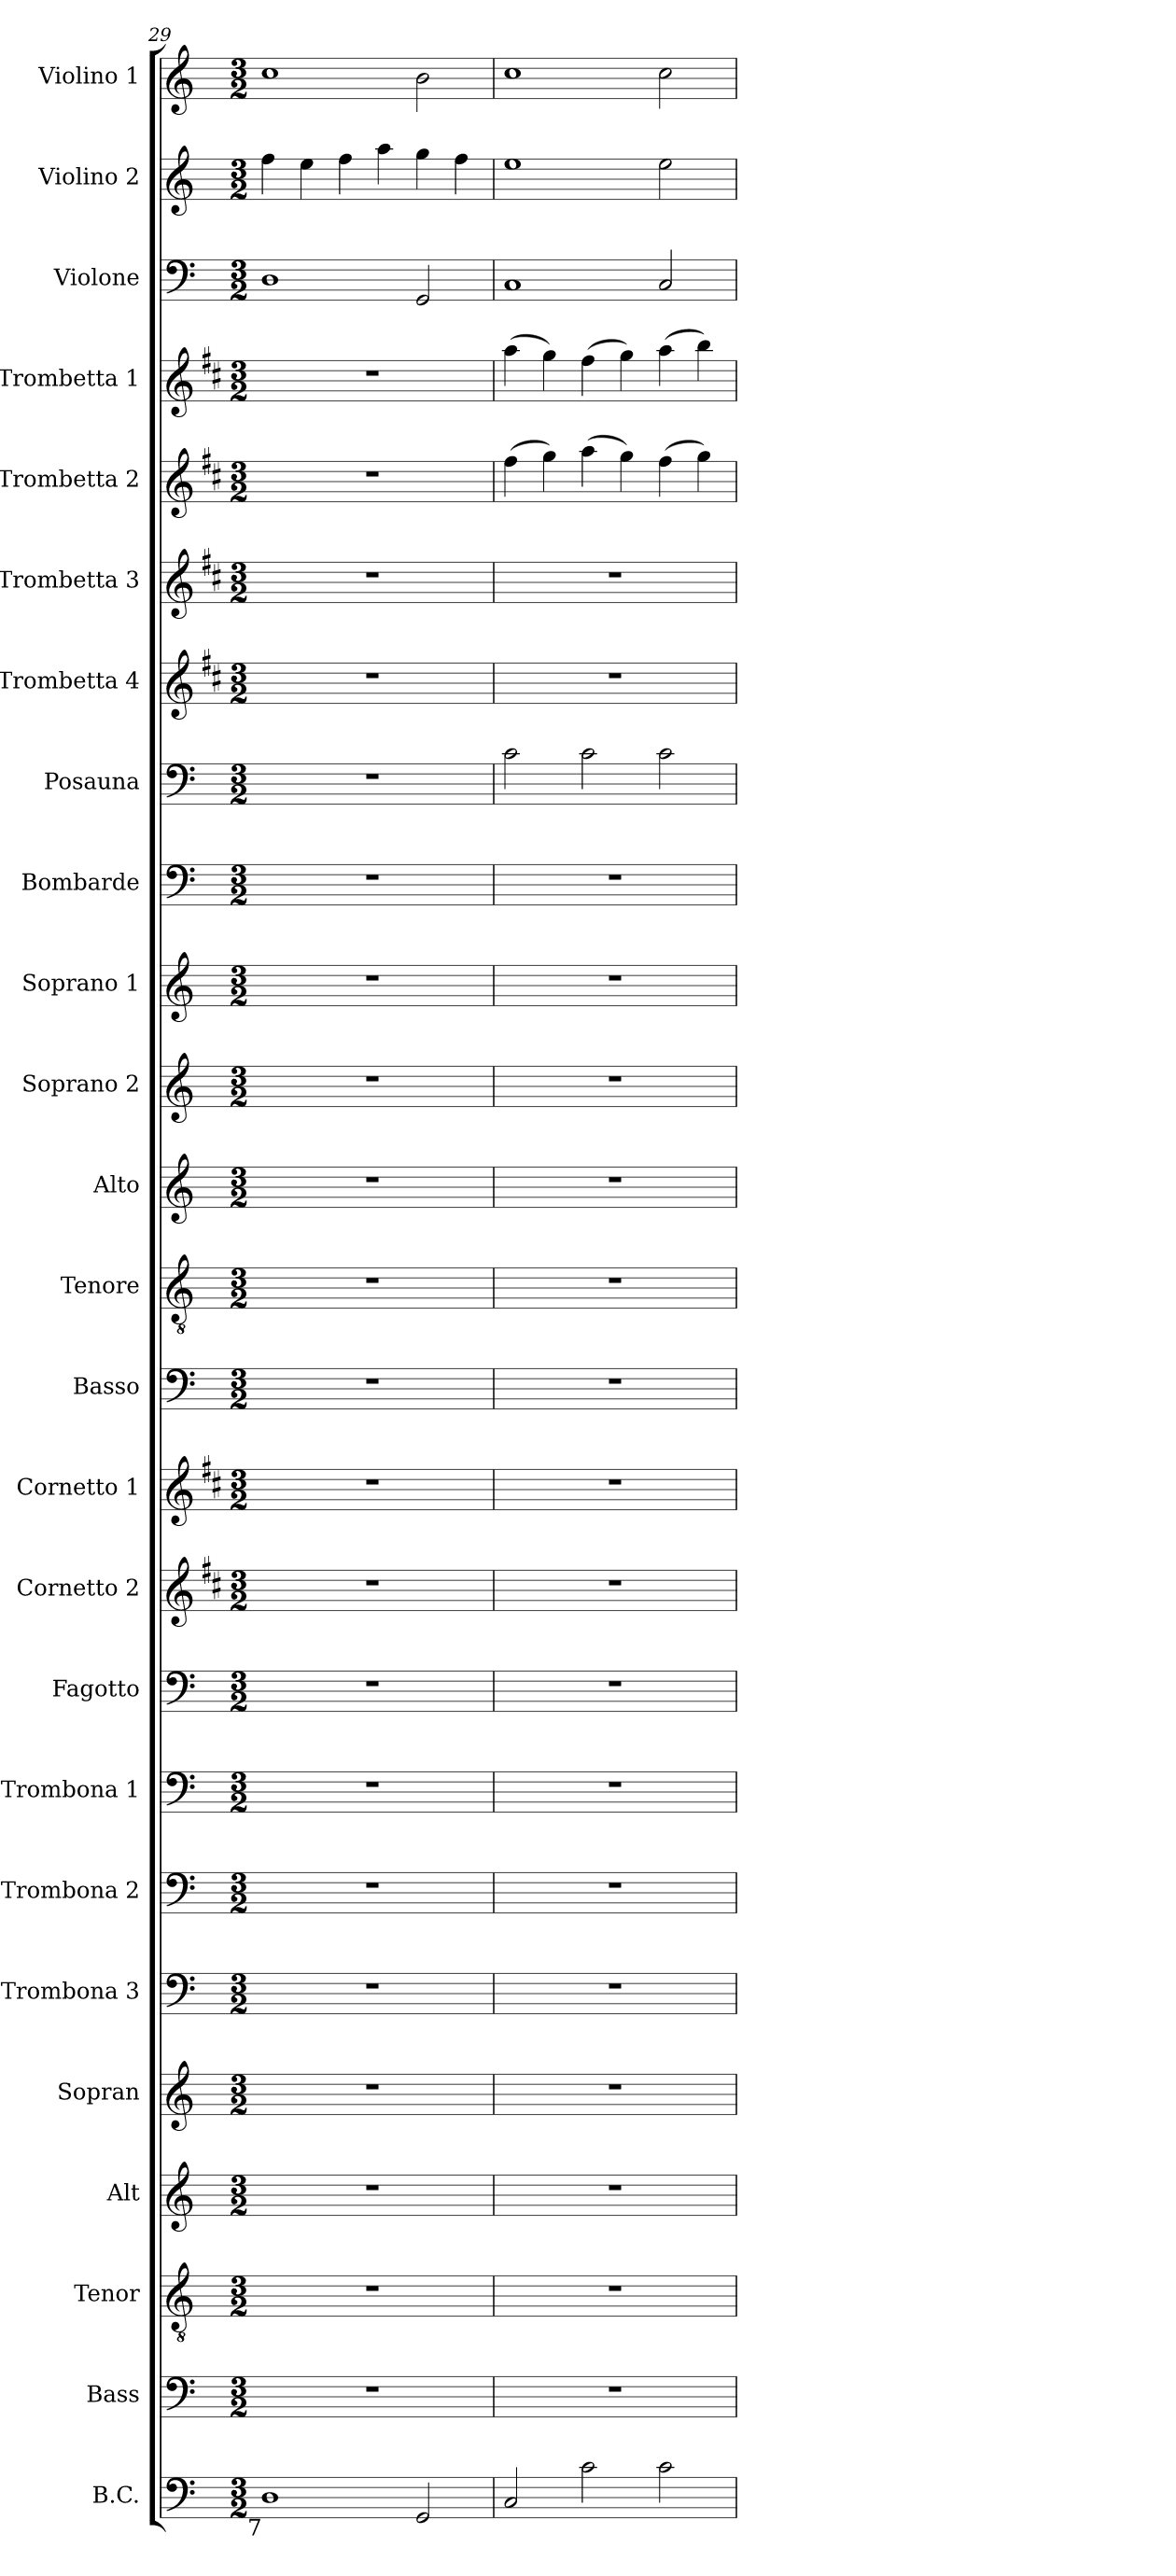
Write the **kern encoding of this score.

**kern	**kern	**kern	**kern	**kern	**kern	**kern	**kern	**kern	**kern	**kern	**kern	**kern	**kern	**kern	**kern	**kern	**kern	**kern	**kern	**kern	**kern	**kern	**kern	**kern
*part25	*part24	*part23	*part22	*part21	*part20	*part19	*part18	*part17	*part16	*part15	*part14	*part13	*part12	*part11	*part10	*part9	*part8	*part7	*part6	*part5	*part4	*part3	*part2	*part1
*staff25	*staff24	*staff23	*staff22	*staff21	*staff20	*staff19	*staff18	*staff17	*staff16	*staff15	*staff14	*staff13	*staff12	*staff11	*staff10	*staff9	*staff8	*staff7	*staff6	*staff5	*staff4	*staff3	*staff2	*staff1
*I"B.C.	*I"Bass	*I"Tenor	*I"Alt	*I"Sopran	*I"Trombona 3	*I"Trombona 2	*I"Trombona 1	*I"Fagotto	*I"Cornetto 2	*I"Cornetto 1	*I"Basso	*I"Tenore	*I"Alto	*I"Soprano 2	*I"Soprano 1	*I"Bombarde	*I"Posauna	*I"Trombetta 4	*I"Trombetta 3	*I"Trombetta 2	*I"Trombetta 1	*I"Violone	*I"Violino 2	*I"Violino 1
*I'B.C.	*I'B.	*I'T.	*I'A.	*I'S.	*I'Tbn. 2	*I'Tbn. 2	*I'Tbn. 1	*I'Fag.	*I'Cor. 2	*I'Cor. 1	*I'B.	*I'T.	*I'A.	*I'S.	*I'S.	*	*	*	*	*	*	*	*I'Vl. 2	*I'Vl. 1
*clefF4	*clefF4	*clefGv2	*clefG2	*clefG2	*clefF4	*clefF4	*clefF4	*clefF4	*clefG2	*clefG2	*clefF4	*clefGv2	*clefG2	*clefG2	*clefG2	*clefF4	*clefF4	*clefG2	*clefG2	*clefG2	*clefG2	*clefF4	*clefG2	*clefG2
*	*	*ITrd7c12	*	*	*	*	*	*	*ITrd1c2	*ITrd1c2	*	*ITrd7c12	*	*	*	*	*	*ITrd1c2	*ITrd1c2	*ITrd1c2	*ITrd1c2	*	*	*
*k[]	*k[]	*k[]	*k[]	*k[]	*k[]	*k[]	*k[]	*k[]	*k[]	*k[]	*k[]	*k[]	*k[]	*k[]	*k[]	*k[]	*k[]	*k[]	*k[]	*k[]	*k[]	*k[]	*k[]	*k[]
*C:	*C:	*C:	*C:	*C:	*C:	*C:	*C:	*C:	*C:	*C:	*C:	*C:	*C:	*C:	*C:	*C:	*C:	*C:	*C:	*C:	*C:	*C:	*C:	*C:
*M3/2	*M3/2	*M3/2	*M3/2	*M3/2	*M3/2	*M3/2	*M3/2	*M3/2	*M3/2	*M3/2	*M3/2	*M3/2	*M3/2	*M3/2	*M3/2	*M3/2	*M3/2	*M3/2	*M3/2	*M3/2	*M3/2	*M3/2	*M3/2	*M3/2
=29	=29	=29	=29	=29	=29	=29	=29	=29	=29	=29	=29	=29	=29	=29	=29	=29	=29	=29	=29	=29	=29	=29	=29	=29
!LO:TX:b:rj:t=7	!	!	!	!	!	!	!	!	!	!	!	!	!	!	!	!	!	!	!	!	!	!	!	!
!	!LO:N:vis=1	!LO:N:vis=1	!LO:N:vis=1	!LO:N:vis=1	!LO:N:vis=1	!LO:N:vis=1	!LO:N:vis=1	!LO:N:vis=1	!LO:N:vis=1	!LO:N:vis=1	!LO:N:vis=1	!LO:N:vis=1	!LO:N:vis=1	!LO:N:vis=1	!LO:N:vis=1	!LO:N:vis=1	!LO:N:vis=1	!LO:N:vis=1	!LO:N:vis=1	!LO:N:vis=1	!LO:N:vis=1	!	!	!
1Di	1.r	1.r	1.r	1.r	1.r	1.r	1.r	1.r	1.r	1.r	1.r	1.r	1.r	1.r	1.r	1.r	1.r	1.r	1.r	1.r	1.r	1Di	4ffi\	1cci
.	.	.	.	.	.	.	.	.	.	.	.	.	.	.	.	.	.	.	.	.	.	.	4eei\	.
.	.	.	.	.	.	.	.	.	.	.	.	.	.	.	.	.	.	.	.	.	.	.	4ffi\	.
.	.	.	.	.	.	.	.	.	.	.	.	.	.	.	.	.	.	.	.	.	.	.	4aai\	.
2GGi/	.	.	.	.	.	.	.	.	.	.	.	.	.	.	.	.	.	.	.	.	.	2GGi/	4ggi\	2bi\
.	.	.	.	.	.	.	.	.	.	.	.	.	.	.	.	.	.	.	.	.	.	.	4ffi\	.
=30	=30	=30	=30	=30	=30	=30	=30	=30	=30	=30	=30	=30	=30	=30	=30	=30	=30	=30	=30	=30	=30	=30	=30	=30
!	!LO:N:vis=1	!LO:N:vis=1	!LO:N:vis=1	!LO:N:vis=1	!LO:N:vis=1	!LO:N:vis=1	!LO:N:vis=1	!LO:N:vis=1	!LO:N:vis=1	!LO:N:vis=1	!LO:N:vis=1	!LO:N:vis=1	!LO:N:vis=1	!LO:N:vis=1	!LO:N:vis=1	!LO:N:vis=1	!	!LO:N:vis=1	!LO:N:vis=1	!	!	!	!	!
2Ci/	1.r	1.r	1.r	1.r	1.r	1.r	1.r	1.r	1.r	1.r	1.r	1.r	1.r	1.r	1.r	1.r	2ci\	1.r	1.r	(4eei\	(4ggi\	1Ci	1eei	1cci
.	.	.	.	.	.	.	.	.	.	.	.	.	.	.	.	.	.	.	.	4ffi\)	4ffi\)	.	.	.
2ci\	.	.	.	.	.	.	.	.	.	.	.	.	.	.	.	.	2ci\	.	.	(4ggi\	(4eei\	.	.	.
.	.	.	.	.	.	.	.	.	.	.	.	.	.	.	.	.	.	.	.	4ffi\)	4ffi\)	.	.	.
2ci\	.	.	.	.	.	.	.	.	.	.	.	.	.	.	.	.	2ci\	.	.	(4eei\	(4ggi\	2Ci/	2eei\	2cci\
.	.	.	.	.	.	.	.	.	.	.	.	.	.	.	.	.	.	.	.	4ffi\)	4aai\)	.	.	.
=	=	=	=	=	=	=	=	=	=	=	=	=	=	=	=	=	=	=	=	=	=	=	=	=
*-	*-	*-	*-	*-	*-	*-	*-	*-	*-	*-	*-	*-	*-	*-	*-	*-	*-	*-	*-	*-	*-	*-	*-	*-
